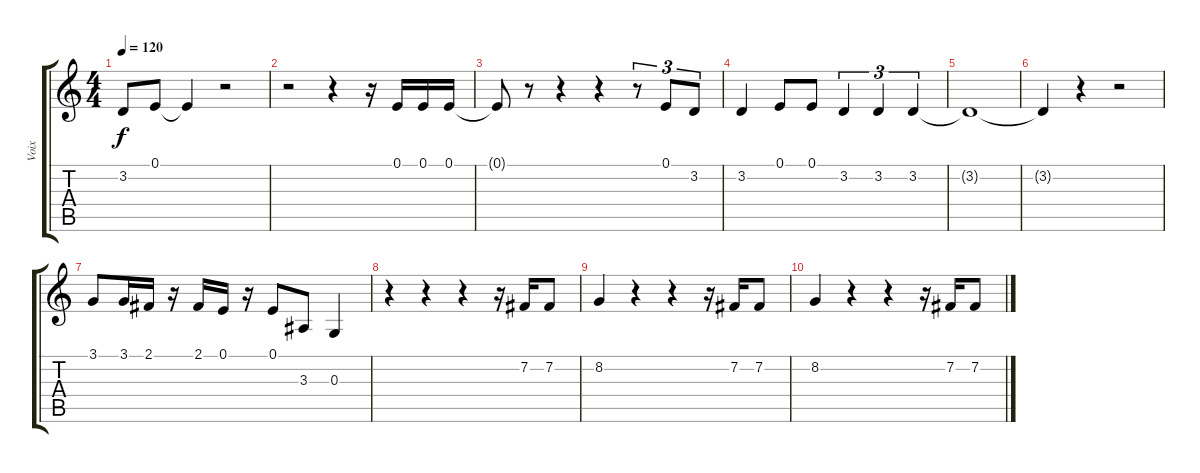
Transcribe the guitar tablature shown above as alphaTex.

\track ("Voix" "Voix") {instrument harmonica}
\staff {score tabs}
\tuning (E4 B3 G3 D3 A2 E2) {hide}
\ts (4 4)
\tempo 120
\clef g2
\ks c
3.2{t}.8{dy f} 0.1.8 0.1{t}.4 r.2 |
r.2 r.4 r.16 0.1.16 0.1.16 0.1.16 |
0.1{t}.8 r.8 r.4 r.4 r.8{tu (3 2)} 0.1.8{tu (3 2)} 3.2.8{tu (3 2)} |
3.2.4 0.1.8 0.1.8 3.2.4{tu (3 2)} 3.2.4{tu (3 2)} 3.2.4{tu (3 2)} |
3.2{t}.1 |
3.2{t}.4 r.4 r.2 |
3.1.8 3.1.16 2.1.16 r.16 2.1.16 0.1.16 r.16 0.1.8 3.3.8 0.3.4 |
r.4 r.4 r.4 r.16 7.2.16 7.2.8 |
8.2.4{volume 0} r.4 r.4 r.16 7.2.16 7.2.8 |
8.2.4 r.4 r.4 r.16 7.2.16 7.2.8
